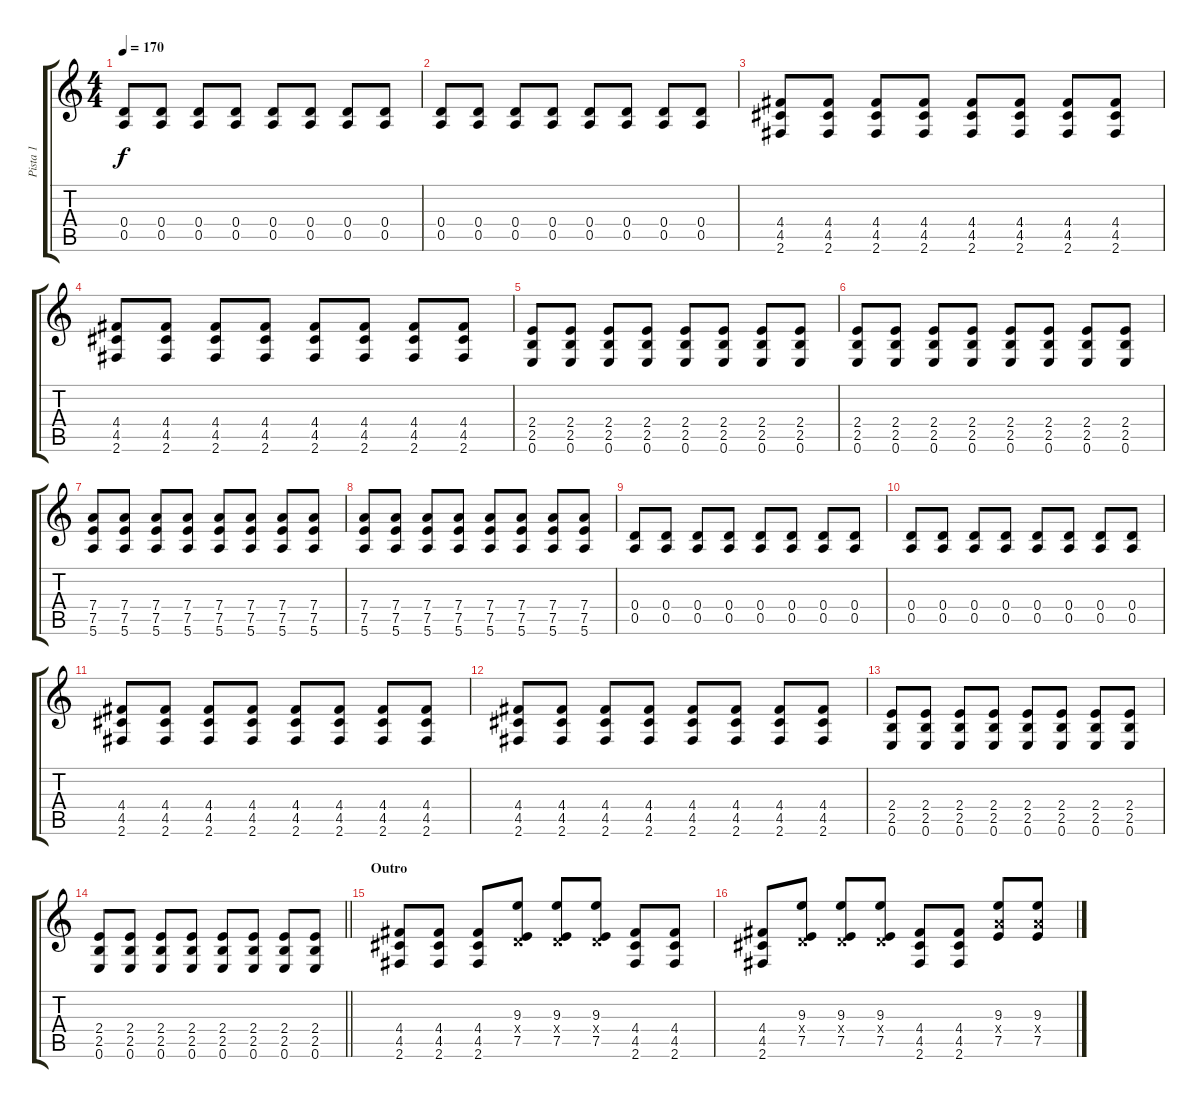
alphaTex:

\track ("Pista 1" "Pista 1") {instrument overdrivenguitar}
\staff {score tabs}
\tuning (E4 B3 G3 D3 A2 E2) {hide}
\ts (4 4)
\tempo 170
\clef g2
\ks c
(0.4 0.5).8{dy f} (0.4 0.5).8 (0.4 0.5).8 (0.4 0.5).8 (0.4 0.5).8 (0.4 0.5).8 (0.4 0.5).8 (0.4 0.5).8 |
(0.4 0.5).8 (0.4 0.5).8 (0.4 0.5).8 (0.4 0.5).8 (0.4 0.5).8 (0.4 0.5).8 (0.4 0.5).8 (0.4 0.5).8 |
(4.4 4.5 2.6).8 (4.4 4.5 2.6).8 (4.4 4.5 2.6).8 (4.4 4.5 2.6).8 (4.4 4.5 2.6).8 (4.4 4.5 2.6).8 (4.4 4.5 2.6).8 (4.4 4.5 2.6).8 |
(4.4 4.5 2.6).8 (4.4 4.5 2.6).8 (4.4 4.5 2.6).8 (4.4 4.5 2.6).8 (4.4 4.5 2.6).8 (4.4 4.5 2.6).8 (4.4 4.5 2.6).8 (4.4 4.5 2.6).8 |
(2.4 2.5 0.6).8 (2.4 2.5 0.6).8 (2.4 2.5 0.6).8 (2.4 2.5 0.6).8 (2.4 2.5 0.6).8 (2.4 2.5 0.6).8 (2.4 2.5 0.6).8 (2.4 2.5 0.6).8 |
(2.4 2.5 0.6).8 (2.4 2.5 0.6).8 (2.4 2.5 0.6).8 (2.4 2.5 0.6).8 (2.4 2.5 0.6).8 (2.4 2.5 0.6).8 (2.4 2.5 0.6).8 (2.4 2.5 0.6).8 |
(7.4 7.5 5.6).8 (7.4 7.5 5.6).8 (7.4 7.5 5.6).8 (7.4 7.5 5.6).8 (7.4 7.5 5.6).8 (7.4 7.5 5.6).8 (7.4 7.5 5.6).8 (7.4 7.5 5.6).8 |
(7.4 7.5 5.6).8 (7.4 7.5 5.6).8 (7.4 7.5 5.6).8 (7.4 7.5 5.6).8 (7.4 7.5 5.6).8 (7.4 7.5 5.6).8 (7.4 7.5 5.6).8 (7.4 7.5 5.6).8 |
(0.4 0.5).8 (0.4 0.5).8 (0.4 0.5).8 (0.4 0.5).8 (0.4 0.5).8 (0.4 0.5).8 (0.4 0.5).8 (0.4 0.5).8 |
(0.4 0.5).8 (0.4 0.5).8 (0.4 0.5).8 (0.4 0.5).8 (0.4 0.5).8 (0.4 0.5).8 (0.4 0.5).8 (0.4 0.5).8 |
(4.4 4.5 2.6).8 (4.4 4.5 2.6).8 (4.4 4.5 2.6).8 (4.4 4.5 2.6).8 (4.4 4.5 2.6).8 (4.4 4.5 2.6).8 (4.4 4.5 2.6).8 (4.4 4.5 2.6).8 |
(4.4 4.5 2.6).8 (4.4 4.5 2.6).8 (4.4 4.5 2.6).8 (4.4 4.5 2.6).8 (4.4 4.5 2.6).8 (4.4 4.5 2.6).8 (4.4 4.5 2.6).8 (4.4 4.5 2.6).8 |
(2.4 2.5 0.6).8 (2.4 2.5 0.6).8 (2.4 2.5 0.6).8 (2.4 2.5 0.6).8 (2.4 2.5 0.6).8 (2.4 2.5 0.6).8 (2.4 2.5 0.6).8 (2.4 2.5 0.6).8 |
\barLineRight lightlight
(2.4 2.5 0.6).8 (2.4 2.5 0.6).8 (2.4 2.5 0.6).8 (2.4 2.5 0.6).8 (2.4 2.5 0.6).8 (2.4 2.5 0.6).8 (2.4 2.5 0.6).8 (2.4 2.5 0.6).8 |
\section ("" "Outro")
(4.4 4.5 2.6).8 (4.4 4.5 2.6).8 (4.4 4.5 2.6).8 (9.3 0.4{x} 7.5).8 (9.3 0.4{x} 7.5).8 (9.3 0.4{x} 7.5).8 (4.4 4.5 2.6).8 (4.4 4.5 2.6).8 |
(4.4 4.5 2.6).8 (9.3 0.4{x} 7.5).8 (9.3 0.4{x} 7.5).8 (9.3 0.4{x} 7.5).8 (4.4 4.5 2.6).8 (4.4 4.5 2.6).8 (9.3 7.4{x} 7.5).8 (9.3 7.4{x} 7.5).8
